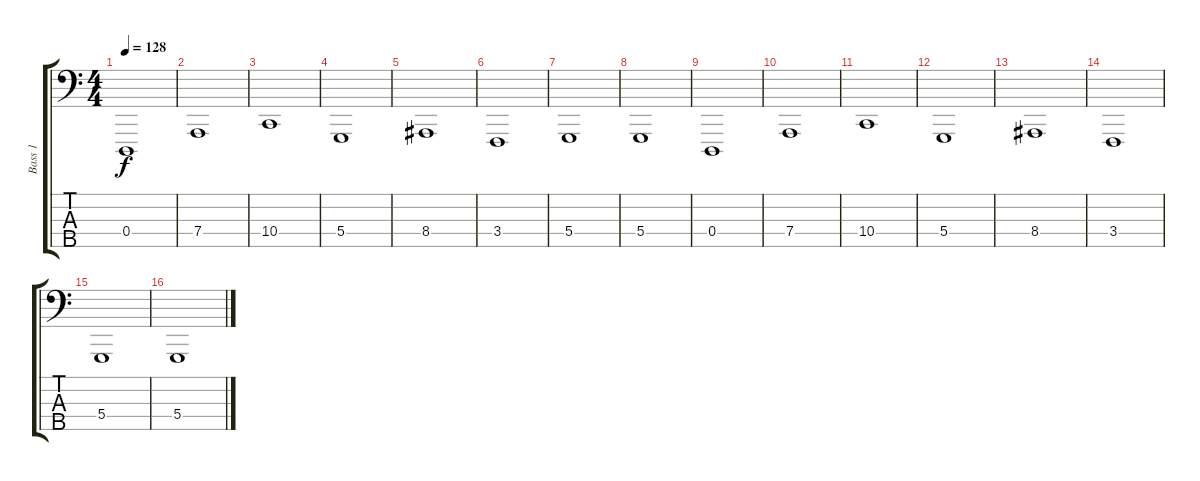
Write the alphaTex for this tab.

\track ("Bass 1" "Bass 1") {instrument lead2sawtooth}
\staff {score tabs}
\tuning (F2 C2 G1 D1 A0) {hide}
\ts (4 4)
\tempo 128
\clef f4
\ks c
0.4.1{dy f instrument lead2sawtooth} |
7.4.1 |
10.4.1 |
5.4.1 |
8.4.1 |
3.4.1 |
5.4.1 |
5.4.1 |
0.4.1 |
7.4.1 |
10.4.1 |
5.4.1 |
8.4.1 |
3.4.1 |
5.4.1 |
5.4.1
